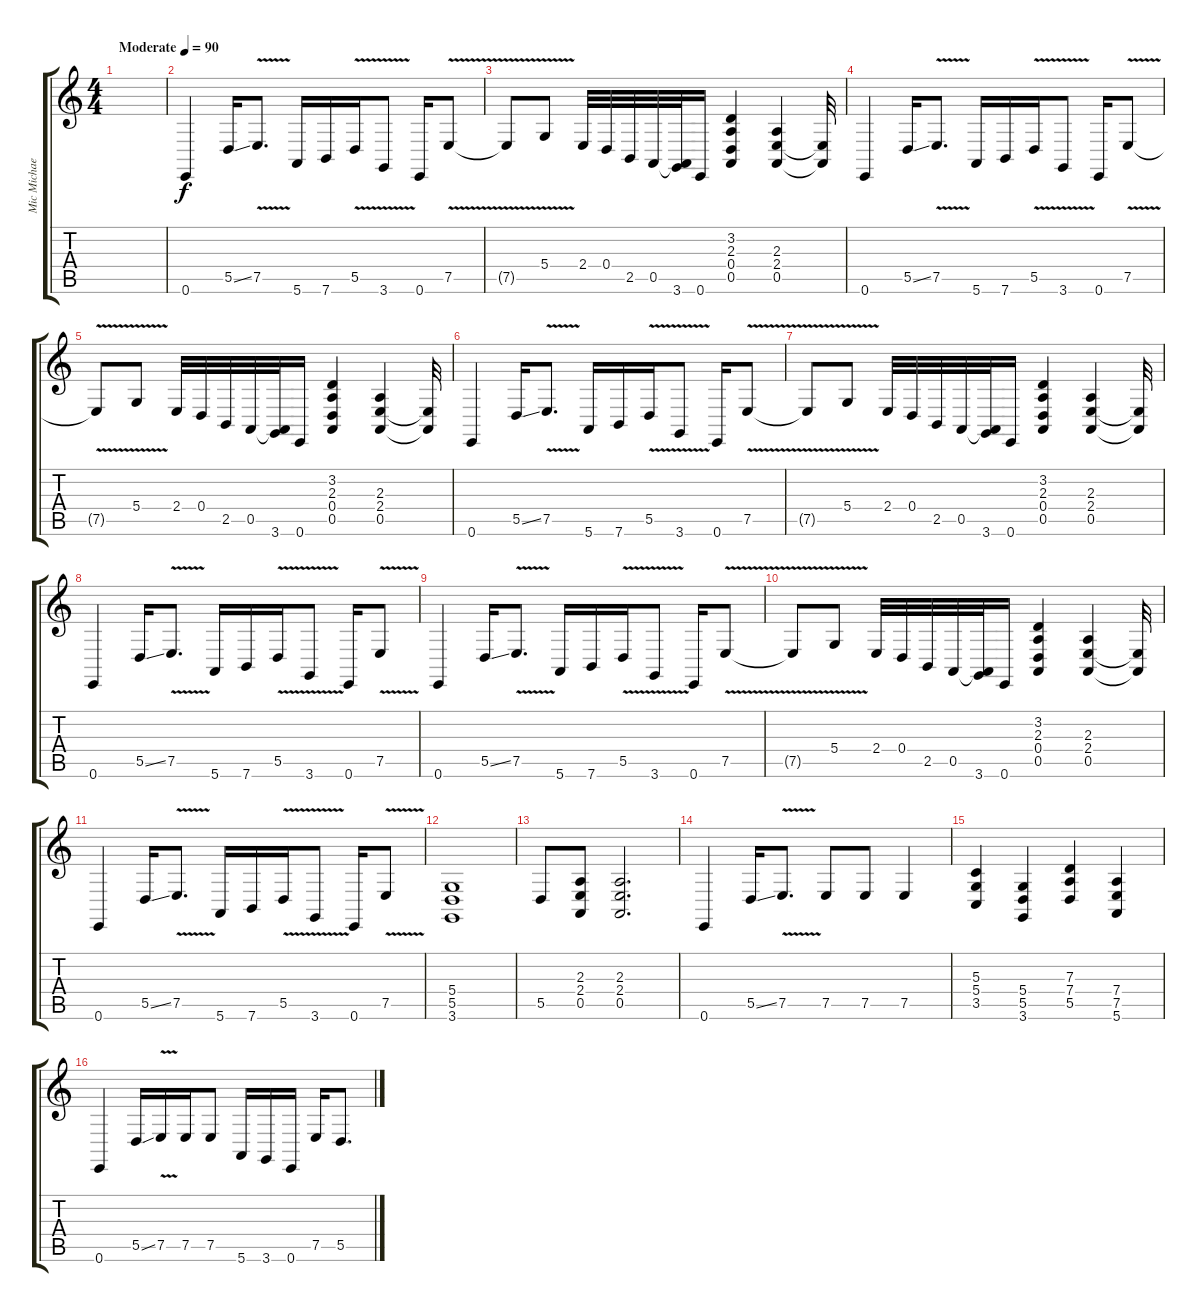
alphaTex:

\track ("Mic Michaeli" "Mic Michae") {instrument lead1square}
\staff {score tabs}
\tuning (E4 B3 G3 D3 A2 E2) {hide}
\ts (4 4)
\tempo (90 "Moderate")
\clef g2
\ks c
|
0.6.4 5.5{ss}.16 7.5{v}.8{d} 5.6.16 7.6.16 5.5{v}.16 3.6{v}.8 0.6.16 7.5{v}.8 |
7.5{t}.8 5.4{v}.8 2.4.32 0.4.32 2.5.32 0.5.32 (0.5{t} 3.6).32 0.6.16 (3.2 2.3 0.4 0.5).4 (2.3 2.4 0.5).4 (2.4{t} 0.5{t}).32 |
0.6.4 5.5{ss}.16 7.5{v}.8{d} 5.6.16 7.6.16 5.5{v}.16 3.6{v}.8 0.6.16 7.5{v}.8 |
7.5{t}.8 5.4{v}.8 2.4.32 0.4.32 2.5.32 0.5.32 (0.5{t} 3.6).32 0.6.16 (3.2 2.3 0.4 0.5).4 (2.3 2.4 0.5).4 (2.4{t} 0.5{t}).32 |
0.6.4 5.5{ss}.16 7.5{v}.8{d} 5.6.16 7.6.16 5.5{v}.16 3.6{v}.8 0.6.16 7.5{v}.8 |
7.5{t}.8 5.4{v}.8 2.4.32 0.4.32 2.5.32 0.5.32 (0.5{t} 3.6).32 0.6.16 (3.2 2.3 0.4 0.5).4 (2.3 2.4 0.5).4 (2.4{t} 0.5{t}).32 |
0.6.4 5.5{ss}.16 7.5{v}.8{d} 5.6.16 7.6.16 5.5{v}.16 3.6{v}.8 0.6.16 7.5{v}.8 |
0.6.4 5.5{ss}.16 7.5{v}.8{d} 5.6.16 7.6.16 5.5{v}.16 3.6{v}.8 0.6.16 7.5{v}.8 |
7.5{t}.8 5.4{v}.8 2.4.32 0.4.32 2.5.32 0.5.32 (0.5{t} 3.6).32 0.6.16 (3.2 2.3 0.4 0.5).4 (2.3 2.4 0.5).4 (2.4{t} 0.5{t}).32 |
0.6.4 5.5{ss}.16 7.5{v}.8{d} 5.6.16 7.6.16 5.5{v}.16 3.6{v}.8 0.6.16 7.5{v}.8 |
(5.4 5.5 3.6).1 |
5.5.8 (2.3 2.4 0.5).8 (2.3 2.4 0.5).2{d} |
0.6.4 5.5{ss}.16 7.5{v}.8{d} 7.5.8 7.5.8 7.5.4 |
(5.3 5.4 3.5).4 (5.4 5.5 3.6).4 (7.3 7.4 5.5).4 (7.4 7.5 5.6).4 |
0.6.4 5.5{ss}.16 7.5{v}.16 7.5.16 7.5.8 5.6.16 3.6.16 0.6.16 7.5.16 5.5.8{d}
